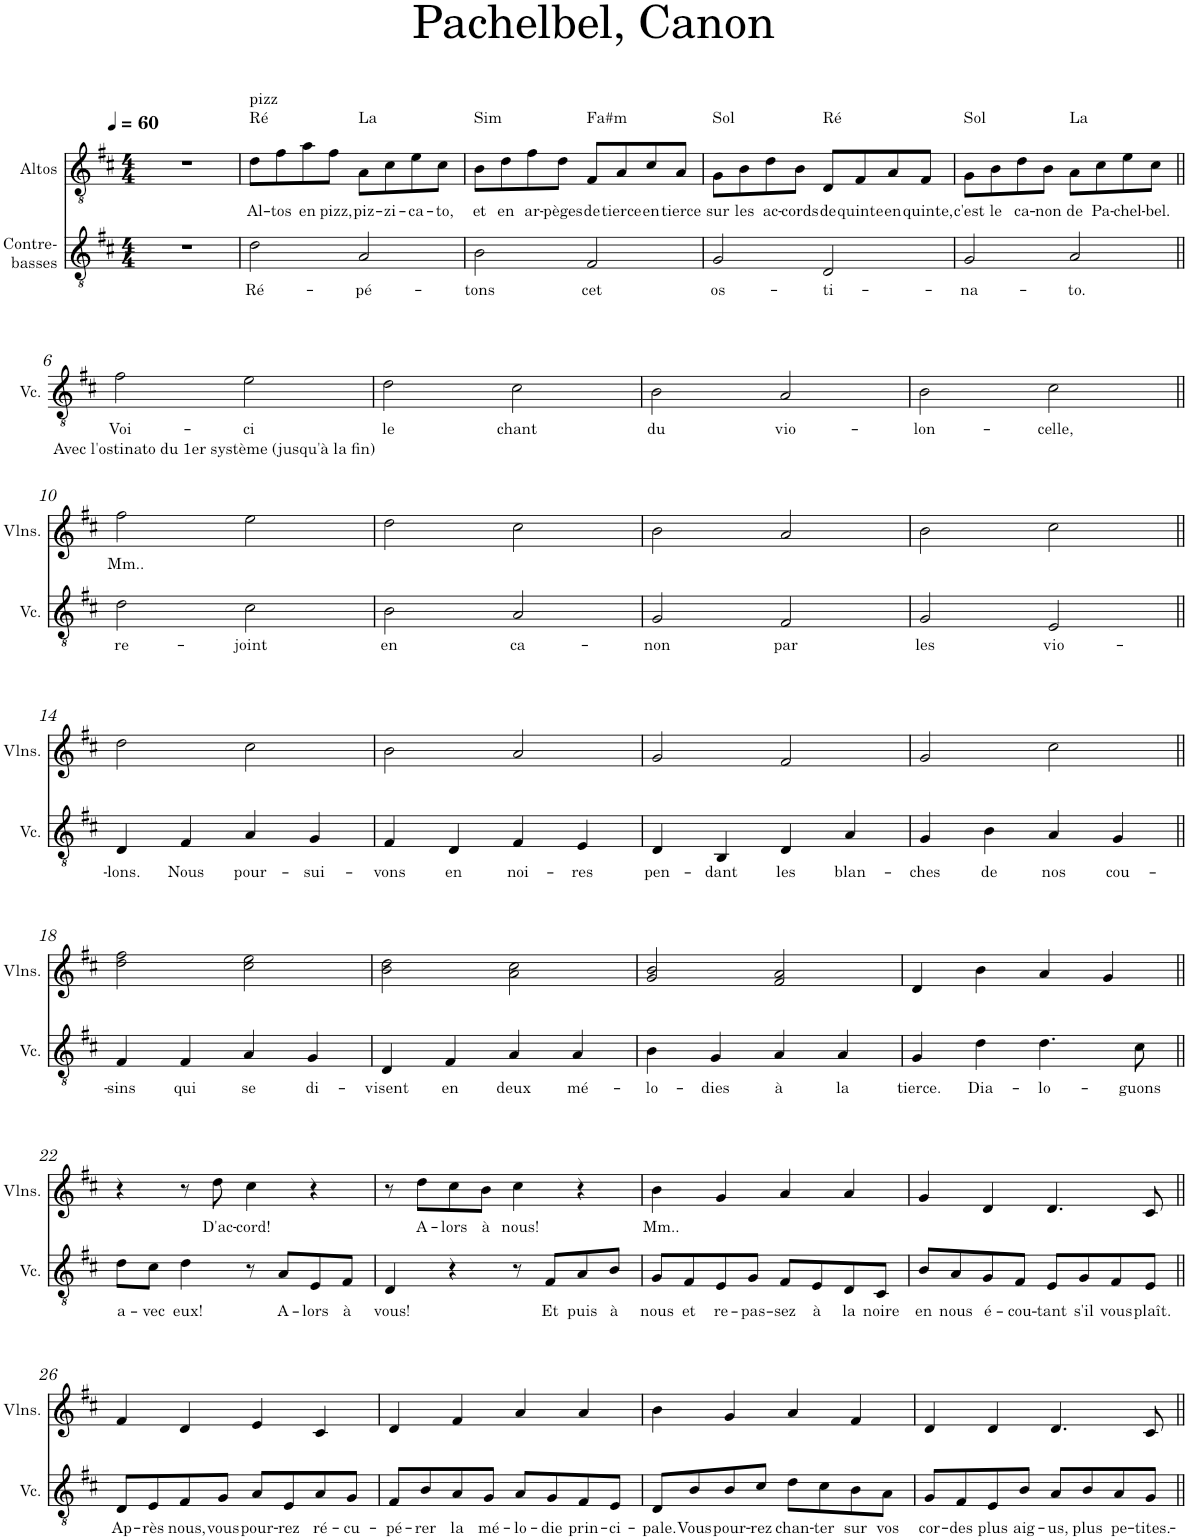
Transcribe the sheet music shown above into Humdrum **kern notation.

**kern	**text	**kern	**text	**kern	**text	**kern	**text	**kern	**kern	**kern	**kern	**kern
*part9	*part9	*part8	*part8	*part7	*part7	*part6	*part6	*part5	*part4	*part3	*part2	*part1
*staff9	*staff9	*staff8	*staff8	*staff7	*staff7	*staff6	*staff6	*staff5	*staff4	*staff3	*staff2	*staff1
*I"Contre- basses	*	*I"Altos	*	*I"Violoncelle	*	*I"Violons	*	*I"Tuba	*I"Contrebasses	*I"Altos	*I"Altos	*I"Altos
*I'Cbs.	*	*I'Alt.	*	*I'Vc.	*	*I'Vlns.	*	*I'Tba.	*I'Cbs.	*I'Alt.	*I'Alt.	*I'Alt.
*	*	*	*	*	*	*	*	*stria5	*stria5	*stria5	*stria5	*stria5
*clefGv2	*	*clefGv2	*	*clefGv2	*	*clefG2	*	*clefGvv2	*clefGv2	*clefGv2	*clefGv2	*clefGv2
*Trd7c12	*	*	*	*	*	*	*	*	*Trd7c12	*	*	*
*k[f#c#]	*	*k[f#c#]	*	*k[f#c#]	*	*k[f#c#]	*	*k[f#c#]	*k[f#c#]	*k[f#c#]	*k[f#c#]	*k[f#c#]
*M4/4	*	*M4/4	*	*M4/4	*	*M4/4	*	*M4/4	*M4/4	*M4/4	*M4/4	*M4/4
*MM60	*	*MM60	*	*MM60	*	*MM60	*	*MM60	*MM60	*MM60	*MM60	*MM60
=1	=1	=1	=1	=1	=1	=1	=1	=1	=1	=1	=1	=1
!	!	!	!	!	!	!	!	!	!	!	!	!LO:TX:a:t=pizz
!	!	!	!	!	!	!	!	!	!	!	!LO:TX:a:t=pizz	!
1r	.	1r	.	1r	.	1r	.	4D'	4d'	8d\L	8D/L	8d\L
.	.	.	.	.	.	.	.	.	.	8f#\J	8A/J	8f#\J
.	.	.	.	.	.	.	.	4D'	4d'	8a\L	8d\L	8a\L
.	.	.	.	.	.	.	.	.	.	8f#\J	8f#\J	8f#\J
.	.	.	.	.	.	.	.	4AA'	4A'	8A\L	8AA/L	8A\L
.	.	.	.	.	.	.	.	.	.	8c#\J	8E/J	8c#\J
.	.	.	.	.	.	.	.	4AA'	4A'	8e\L	8A\L	8e\L
.	.	.	.	.	.	.	.	.	.	8c#\J	8c#\J	8c#\J
=2	=2	=2	=2	=2	=2	=2	=2	=2	=2	=2	=2	=2
!	!	!	!	!	!	!	!	!	!	!	!	!LO:TX:a:t=pizz
!	!	!LO:TX:a:t=Ré	!	!	!	!	!	!	!	!	!	!
!	!	!LO:TX:a:t=pizz	!	!	!	!	!	!	!	!	!	!
!	!LO:LY:b	!	!LO:LY:b	!	!	!	!	!	!	!	!	!
2d\	Ré-	8d\L	Al-	1r	.	1r	.	2D	2d	8d\L	8D/L	8d\L
!	!	!	!LO:LY:b	!	!	!	!	!	!	!	!	!
.	.	8f#\	-tos	.	.	.	.	.	.	8f#\J	8A/J	8f#\J
!	!	!	!LO:LY:b	!	!	!	!	!	!	!	!	!
.	.	8a\	en	.	.	.	.	.	.	8a\L	8d\L	8a\L
!	!	!	!LO:LY:b	!	!	!	!	!	!	!	!	!
.	.	8f#\J	pizz,	.	.	.	.	.	.	8f#\J	8f#\J	8f#\J
!	!	!LO:TX:a:t=La	!	!	!	!	!	!	!	!	!	!
!	!LO:LY:b	!	!LO:LY:b	!	!	!	!	!	!	!	!	!
2A/	-pé-	8A\L	piz-	.	.	.	.	2AA	2A	8A\L	8AA/L	8A\L
!	!	!	!LO:LY:b	!	!	!	!	!	!	!	!	!
.	.	8c#\	-zi-	.	.	.	.	.	.	8c#\J	8E/J	8c#\J
!	!	!	!LO:LY:b	!	!	!	!	!	!	!	!	!
.	.	8e\	-ca-	.	.	.	.	.	.	8e\L	8A\L	8e\L
!	!	!	!LO:LY:b	!	!	!	!	!	!	!	!	!
.	.	8c#\J	-to,	.	.	.	.	.	.	8c#\J	8c#\J	8c#\J
=3	=3	=3	=3	=3	=3	=3	=3	=3	=3	=3	=3	=3
!	!	!LO:TX:a:t=Sim	!	!	!	!	!	!	!	!	!	!
!	!LO:LY:b	!	!LO:LY:b	!	!	!	!	!	!	!	!	!
2B\	-tons	8B\L	et	1r	.	1r	.	2BB	2B	8B\L	8BB/L	8B\L
!	!	!	!LO:LY:b	!	!	!	!	!	!	!	!	!
.	.	8d\	en	.	.	.	.	.	.	8d\J	8F#/J	8d\J
!	!	!	!LO:LY:b	!	!	!	!	!	!	!	!	!
.	.	8f#\	ar-	.	.	.	.	.	.	8f#\L	8B\L	8f#\L
!	!	!	!LO:LY:b	!	!	!	!	!	!	!	!	!
.	.	8d\J	-pèges	.	.	.	.	.	.	8d\J	8d\J	8d\J
!	!	!LO:TX:a:t=Fa#m	!	!	!	!	!	!	!	!	!	!
!	!LO:LY:b	!	!LO:LY:b	!	!	!	!	!	!	!	!	!
2F#/	cet	8F#/L	de	.	.	.	.	2FF#	2F#	8F#/L	8FF#/L	8F#/L
!	!	!	!LO:LY:b	!	!	!	!	!	!	!	!	!
.	.	8A/	tierce	.	.	.	.	.	.	8A/J	8C#/J	8A/J
!	!	!	!LO:LY:b	!	!	!	!	!	!	!	!	!
.	.	8c#/	en	.	.	.	.	.	.	8c#\L	8F#/L	8c#\L
!	!	!	!LO:LY:b	!	!	!	!	!	!	!	!	!
.	.	8A/J	tierce	.	.	.	.	.	.	8A\J	8A/J	8A\J
=4	=4	=4	=4	=4	=4	=4	=4	=4	=4	=4	=4	=4
!	!	!LO:TX:a:t=Sol	!	!	!	!	!	!	!	!	!	!
!	!LO:LY:b	!	!LO:LY:b	!	!	!	!	!	!	!	!	!
2G/	os-	8G\L	sur	1r	.	1r	.	2GG	2G	8G/L	8GG/L	8G/L
!	!	!	!LO:LY:b	!	!	!	!	!	!	!	!	!
.	.	8B\	les	.	.	.	.	.	.	8B/J	8D/J	8B/J
!	!	!	!LO:LY:b	!	!	!	!	!	!	!	!	!
.	.	8d\	ac-	.	.	.	.	.	.	8d\L	8G/L	8d\L
!	!	!	!LO:LY:b	!	!	!	!	!	!	!	!	!
.	.	8B\J	-cords	.	.	.	.	.	.	8B\J	8B/J	8B\J
!	!	!LO:TX:a:t=Ré	!	!	!	!	!	!	!	!	!	!
!	!LO:LY:b	!	!LO:LY:b	!	!	!	!	!	!	!	!	!
2D/	-ti-	8D/L	de	.	.	.	.	2DD	2D	8D/L	8DD/L	8D/L
!	!	!	!LO:LY:b	!	!	!	!	!	!	!	!	!
.	.	8F#/	quinte	.	.	.	.	.	.	8F#/J	8AA/J	8F#/J
!	!	!	!LO:LY:b	!	!	!	!	!	!	!	!	!
.	.	8A/	en	.	.	.	.	.	.	8A/L	8D/L	8A/L
!	!	!	!LO:LY:b	!	!	!	!	!	!	!	!	!
.	.	8F#/J	quinte,	.	.	.	.	.	.	8F#/J	8F#/J	8F#/J
=5	=5	=5	=5	=5	=5	=5	=5	=5	=5	=5	=5	=5
!	!	!LO:TX:a:t=Sol	!	!	!	!	!	!	!	!	!	!
!	!LO:LY:b	!	!LO:LY:b	!	!	!	!	!	!	!	!	!
2G/	-na-	8G\L	c'est	1r	.	1r	.	2GG	2G	8G/L	8GG/L	8G/L
!	!	!	!LO:LY:b	!	!	!	!	!	!	!	!	!
.	.	8B\	le	.	.	.	.	.	.	8B/J	8D/J	8B/J
!	!	!	!LO:LY:b	!	!	!	!	!	!	!	!	!
.	.	8d\	ca-	.	.	.	.	.	.	8d\L	8G/L	8d\L
!	!	!	!LO:LY:b	!	!	!	!	!	!	!	!	!
.	.	8B\J	-non	.	.	.	.	.	.	8B\J	8B/J	8B\J
!	!	!LO:TX:a:t=La	!	!	!	!	!	!	!	!	!	!
!	!LO:LY:b	!	!LO:LY:b	!	!	!	!	!	!	!	!	!
2A/	-to.	8A\L	de	.	.	.	.	2AA	2A	8A\L	8AA/L	8A\L
!	!	!	!LO:LY:b	!	!	!	!	!	!	!	!	!
.	.	8c#\	Pa-	.	.	.	.	.	.	8c#\J	8E/J	8c#\J
!	!	!	!LO:LY:b	!	!	!	!	!	!	!	!	!
.	.	8e\	-chel-	.	.	.	.	.	.	8e\L	8A\L	8e\L
!	!	!	!LO:LY:b	!	!	!	!	!	!	!	!	!
.	.	8c#\J	-bel.	.	.	.	.	.	.	8c#\J	8c#\J	8c#\J
!!LO:LB:g=z
=6||	=6||	=6||	=6||	=6||	=6||	=6||	=6||	=6||	=6||	=6||	=6||	=6||
!	!	!	!	!LO:TX:b:t=Avec l'ostinato du 1er système (jusqu'à la fin)	!	!	!	!	!	!	!	!
!	!	!	!	!	!LO:LY:b	!	!	!	!	!	!	!
1r	.	1r	.	2f#\	Voi-	1r	.	2D	2d	1r	8d\L	8D/L
.	.	.	.	.	.	.	.	.	.	.	8f#\J	8A/J
.	.	.	.	.	.	.	.	.	.	.	8a\L	8d\L
.	.	.	.	.	.	.	.	.	.	.	8f#\J	8f#\J
!	!	!	!	!	!LO:LY:b	!	!	!	!	!	!	!
.	.	.	.	2e\	-ci	.	.	2AA	2A	.	8A\L	8AA/L
.	.	.	.	.	.	.	.	.	.	.	8c#\J	8E/J
.	.	.	.	.	.	.	.	.	.	.	8e\L	8A\L
.	.	.	.	.	.	.	.	.	.	.	8c#\J	8c#\J
=7	=7	=7	=7	=7	=7	=7	=7	=7	=7	=7	=7	=7
!	!	!	!	!	!LO:LY:b	!	!	!	!	!	!	!
1r	.	1r	.	2d\	le	1r	.	2BB	2B	1r	8B\L	8BB/L
.	.	.	.	.	.	.	.	.	.	.	8d\J	8F#/J
.	.	.	.	.	.	.	.	.	.	.	8f#\L	8B\L
.	.	.	.	.	.	.	.	.	.	.	8d\J	8d\J
!	!	!	!	!	!LO:LY:b	!	!	!	!	!	!	!
.	.	.	.	2c#\	chant	.	.	2FF#	2F#	.	8F#/L	8FF#/L
.	.	.	.	.	.	.	.	.	.	.	8A/J	8C#/J
.	.	.	.	.	.	.	.	.	.	.	8c#\L	8F#/L
.	.	.	.	.	.	.	.	.	.	.	8A\J	8A/J
=8	=8	=8	=8	=8	=8	=8	=8	=8	=8	=8	=8	=8
!	!	!	!	!	!LO:LY:b	!	!	!	!	!	!	!
1r	.	1r	.	2B\	du	1r	.	2GG	2G	1r	8G/L	8GG/L
.	.	.	.	.	.	.	.	.	.	.	8B/J	8D/J
.	.	.	.	.	.	.	.	.	.	.	8d\L	8G/L
.	.	.	.	.	.	.	.	.	.	.	8B\J	8B/J
!	!	!	!	!	!LO:LY:b	!	!	!	!	!	!	!
.	.	.	.	2A/	vio-	.	.	2DD	2D	.	8D/L	8DD/L
.	.	.	.	.	.	.	.	.	.	.	8F#/J	8AA/J
.	.	.	.	.	.	.	.	.	.	.	8A/L	8D/L
.	.	.	.	.	.	.	.	.	.	.	8F#/J	8F#/J
=9	=9	=9	=9	=9	=9	=9	=9	=9	=9	=9	=9	=9
!	!	!	!	!	!LO:LY:b	!	!	!	!	!	!	!
1r	.	1r	.	2B\	-lon-	1r	.	2GG	2G	1r	8G/L	8GG/L
.	.	.	.	.	.	.	.	.	.	.	8B/J	8D/J
.	.	.	.	.	.	.	.	.	.	.	8d\L	8G/L
.	.	.	.	.	.	.	.	.	.	.	8B\J	8B/J
!	!	!	!	!	!LO:LY:b	!	!	!	!	!	!	!
.	.	.	.	2c#\	-celle,	.	.	2AA	2A	.	8A\L	8AA/L
.	.	.	.	.	.	.	.	.	.	.	8c#\J	8E/J
.	.	.	.	.	.	.	.	.	.	.	8e\L	8A\L
.	.	.	.	.	.	.	.	.	.	.	8c#\J	8c#\J
!!LO:LB:g=z
=10||	=10||	=10||	=10||	=10||	=10||	=10||	=10||	=10||	=10||	=10||	=10||	=10||
!	!	!	!	!	!LO:LY:b	!	!LO:LY:b	!	!	!	!	!
1r	.	1r	.	2d\	re-	2ff#\	Mm..	2D	2d	1r	8d\L	8D/L
.	.	.	.	.	.	.	.	.	.	.	8f#\J	8A/J
.	.	.	.	.	.	.	.	.	.	.	8a\L	8d\L
.	.	.	.	.	.	.	.	.	.	.	8f#\J	8f#\J
!	!	!	!	!	!LO:LY:b	!	!	!	!	!	!	!
.	.	.	.	2c#\	-joint	2ee\	.	2AA	2A	.	8A\L	8AA/L
.	.	.	.	.	.	.	.	.	.	.	8c#\J	8E/J
.	.	.	.	.	.	.	.	.	.	.	8e\L	8A\L
.	.	.	.	.	.	.	.	.	.	.	8c#\J	8c#\J
=11	=11	=11	=11	=11	=11	=11	=11	=11	=11	=11	=11	=11
!	!	!	!	!	!LO:LY:b	!	!	!	!	!	!	!
1r	.	1r	.	2B\	en	2dd\	.	2BB	2B	1r	8B\L	8BB/L
.	.	.	.	.	.	.	.	.	.	.	8d\J	8F#/J
.	.	.	.	.	.	.	.	.	.	.	8f#\L	8B\L
.	.	.	.	.	.	.	.	.	.	.	8d\J	8d\J
!	!	!	!	!	!LO:LY:b	!	!	!	!	!	!	!
.	.	.	.	2A/	ca-	2cc#\	.	2FF#	2F#	.	8F#/L	8FF#/L
.	.	.	.	.	.	.	.	.	.	.	8A/J	8C#/J
.	.	.	.	.	.	.	.	.	.	.	8c#\L	8F#/L
.	.	.	.	.	.	.	.	.	.	.	8A\J	8A/J
=12	=12	=12	=12	=12	=12	=12	=12	=12	=12	=12	=12	=12
!	!	!	!	!	!LO:LY:b	!	!	!	!	!	!	!
1r	.	1r	.	2G/	-non	2b\	.	2GG	2G	1r	8G/L	8GG/L
.	.	.	.	.	.	.	.	.	.	.	8B/J	8D/J
.	.	.	.	.	.	.	.	.	.	.	8d\L	8G/L
.	.	.	.	.	.	.	.	.	.	.	8B\J	8B/J
!	!	!	!	!	!LO:LY:b	!	!	!	!	!	!	!
.	.	.	.	2F#/	par	2a/	.	2DD	2D	.	8D/L	8DD/L
.	.	.	.	.	.	.	.	.	.	.	8F#/J	8AA/J
.	.	.	.	.	.	.	.	.	.	.	8A/L	8D/L
.	.	.	.	.	.	.	.	.	.	.	8F#/J	8F#/J
=13	=13	=13	=13	=13	=13	=13	=13	=13	=13	=13	=13	=13
!	!	!	!	!	!LO:LY:b	!	!	!	!	!	!	!
1r	.	1r	.	2G/	les	2b\	.	2GG	2G	1r	8G/L	8GG/L
.	.	.	.	.	.	.	.	.	.	.	8B/J	8D/J
.	.	.	.	.	.	.	.	.	.	.	8d\L	8G/L
.	.	.	.	.	.	.	.	.	.	.	8B\J	8B/J
!	!	!	!	!	!LO:LY:b	!	!	!	!	!	!	!
.	.	.	.	2E/	vio-	2cc#\	.	2AA	2A	.	8A\L	8AA/L
.	.	.	.	.	.	.	.	.	.	.	8c#\J	8E/J
.	.	.	.	.	.	.	.	.	.	.	8e\L	8A\L
.	.	.	.	.	.	.	.	.	.	.	8c#\J	8c#\J
!!LO:LB:g=z
=14||	=14||	=14||	=14||	=14||	=14||	=14||	=14||	=14||	=14||	=14||	=14||	=14||
!	!	!	!	!	!LO:LY:b	!	!	!	!	!	!	!
1r	.	1r	.	4D/	-lons.	2dd\	.	2D	2d	1r	8d\L	8D/L
.	.	.	.	.	.	.	.	.	.	.	8f#\J	8A/J
!	!	!	!	!	!LO:LY:b	!	!	!	!	!	!	!
.	.	.	.	4F#/	Nous	.	.	.	.	.	8a\L	8d\L
.	.	.	.	.	.	.	.	.	.	.	8f#\J	8f#\J
!	!	!	!	!	!LO:LY:b	!	!	!	!	!	!	!
.	.	.	.	4A/	pour-	2cc#\	.	2AA	2A	.	8A\L	8AA/L
.	.	.	.	.	.	.	.	.	.	.	8c#\J	8E/J
!	!	!	!	!	!LO:LY:b	!	!	!	!	!	!	!
.	.	.	.	4G/	-sui-	.	.	.	.	.	8e\L	8A\L
.	.	.	.	.	.	.	.	.	.	.	8c#\J	8c#\J
=15	=15	=15	=15	=15	=15	=15	=15	=15	=15	=15	=15	=15
!	!	!	!	!	!LO:LY:b	!	!	!	!	!	!	!
1r	.	1r	.	4F#/	-vons	2b\	.	2BB	2B	1r	8B\L	8BB/L
.	.	.	.	.	.	.	.	.	.	.	8d\J	8F#/J
!	!	!	!	!	!LO:LY:b	!	!	!	!	!	!	!
.	.	.	.	4D/	en	.	.	.	.	.	8f#\L	8B\L
.	.	.	.	.	.	.	.	.	.	.	8d\J	8d\J
!	!	!	!	!	!LO:LY:b	!	!	!	!	!	!	!
.	.	.	.	4F#/	noi-	2a/	.	2FF#	2F#	.	8F#/L	8FF#/L
.	.	.	.	.	.	.	.	.	.	.	8A/J	8C#/J
!	!	!	!	!	!LO:LY:b	!	!	!	!	!	!	!
.	.	.	.	4E/	-res	.	.	.	.	.	8c#\L	8F#/L
.	.	.	.	.	.	.	.	.	.	.	8A\J	8A/J
=16	=16	=16	=16	=16	=16	=16	=16	=16	=16	=16	=16	=16
!	!	!	!	!	!LO:LY:b	!	!	!	!	!	!	!
1r	.	1r	.	4D/	pen-	2g/	.	2GG	2G	1r	8G/L	8GG/L
.	.	.	.	.	.	.	.	.	.	.	8B/J	8D/J
!	!	!	!	!	!LO:LY:b	!	!	!	!	!	!	!
.	.	.	.	4BB/	-dant	.	.	.	.	.	8d\L	8G/L
.	.	.	.	.	.	.	.	.	.	.	8B\J	8B/J
!	!	!	!	!	!LO:LY:b	!	!	!	!	!	!	!
.	.	.	.	4D/	les	2f#/	.	2DD	2D	.	8D/L	8DD/L
.	.	.	.	.	.	.	.	.	.	.	8F#/J	8AA/J
!	!	!	!	!	!LO:LY:b	!	!	!	!	!	!	!
.	.	.	.	4A/	blan-	.	.	.	.	.	8A/L	8D/L
.	.	.	.	.	.	.	.	.	.	.	8F#/J	8F#/J
=17	=17	=17	=17	=17	=17	=17	=17	=17	=17	=17	=17	=17
!	!	!	!	!	!LO:LY:b	!	!	!	!	!	!	!
1r	.	1r	.	4G/	-ches	2g/	.	2GG	2G	1r	8G/L	8GG/L
.	.	.	.	.	.	.	.	.	.	.	8B/J	8D/J
!	!	!	!	!	!LO:LY:b	!	!	!	!	!	!	!
.	.	.	.	4B\	de	.	.	.	.	.	8d\L	8G/L
.	.	.	.	.	.	.	.	.	.	.	8B\J	8B/J
!	!	!	!	!	!LO:LY:b	!	!	!	!	!	!	!
.	.	.	.	4A/	nos	2cc#\	.	2AA	2A	.	8A\L	8AA/L
.	.	.	.	.	.	.	.	.	.	.	8c#\J	8E/J
!	!	!	!	!	!LO:LY:b	!	!	!	!	!	!	!
.	.	.	.	4G/	cou-	.	.	.	.	.	8e\L	8A\L
.	.	.	.	.	.	.	.	.	.	.	8c#\J	8c#\J
!!LO:LB:g=z
=18||	=18||	=18||	=18||	=18||	=18||	=18||	=18||	=18||	=18||	=18||	=18||	=18||
!	!	!	!	!	!LO:LY:b	!	!	!	!	!	!	!
1r	.	1r	.	4F#/	-sins	2dd\ 2ff#\	.	2D	2d	1r	8d\L	8D/L
.	.	.	.	.	.	.	.	.	.	.	8f#\J	8A/J
!	!	!	!	!	!LO:LY:b	!	!	!	!	!	!	!
.	.	.	.	4F#/	qui	.	.	.	.	.	8a\L	8d\L
.	.	.	.	.	.	.	.	.	.	.	8f#\J	8f#\J
!	!	!	!	!	!LO:LY:b	!	!	!	!	!	!	!
.	.	.	.	4A/	se	2cc#\ 2ee\	.	2AA	2A	.	8A\L	8AA/L
.	.	.	.	.	.	.	.	.	.	.	8c#\J	8E/J
!	!	!	!	!	!LO:LY:b	!	!	!	!	!	!	!
.	.	.	.	4G/	di-	.	.	.	.	.	8e\L	8A\L
.	.	.	.	.	.	.	.	.	.	.	8c#\J	8c#\J
=19	=19	=19	=19	=19	=19	=19	=19	=19	=19	=19	=19	=19
!	!	!	!	!	!LO:LY:b	!	!	!	!	!	!	!
1r	.	1r	.	4D/	-visent	2b\ 2dd\	.	2BB	2B	1r	8B\L	8BB/L
.	.	.	.	.	.	.	.	.	.	.	8d\J	8F#/J
!	!	!	!	!	!LO:LY:b	!	!	!	!	!	!	!
.	.	.	.	4F#/	en	.	.	.	.	.	8f#\L	8B\L
.	.	.	.	.	.	.	.	.	.	.	8d\J	8d\J
!	!	!	!	!	!LO:LY:b	!	!	!	!	!	!	!
.	.	.	.	4A/	deux	2a\ 2cc#\	.	2FF#	2F#	.	8F#/L	8FF#/L
.	.	.	.	.	.	.	.	.	.	.	8A/J	8C#/J
!	!	!	!	!	!LO:LY:b	!	!	!	!	!	!	!
.	.	.	.	4A/	mé-	.	.	.	.	.	8c#\L	8F#/L
.	.	.	.	.	.	.	.	.	.	.	8A\J	8A/J
=20	=20	=20	=20	=20	=20	=20	=20	=20	=20	=20	=20	=20
!	!	!	!	!	!LO:LY:b	!	!	!	!	!	!	!
1r	.	1r	.	4B\	-lo-	2g/ 2b/	.	2GG	2G	1r	8G/L	8GG/L
.	.	.	.	.	.	.	.	.	.	.	8B/J	8D/J
!	!	!	!	!	!LO:LY:b	!	!	!	!	!	!	!
.	.	.	.	4G/	-dies	.	.	.	.	.	8d\L	8G/L
.	.	.	.	.	.	.	.	.	.	.	8B\J	8B/J
!	!	!	!	!	!LO:LY:b	!	!	!	!	!	!	!
.	.	.	.	4A/	à	2f#/ 2a/	.	2DD	2D	.	8D/L	8DD/L
.	.	.	.	.	.	.	.	.	.	.	8F#/J	8AA/J
!	!	!	!	!	!LO:LY:b	!	!	!	!	!	!	!
.	.	.	.	4A/	la	.	.	.	.	.	8A/L	8D/L
.	.	.	.	.	.	.	.	.	.	.	8F#/J	8F#/J
=21	=21	=21	=21	=21	=21	=21	=21	=21	=21	=21	=21	=21
!	!	!	!	!	!LO:LY:b	!	!	!	!	!	!	!
1r	.	1r	.	4G/	tierce.	4d/	.	2GG	2G	1r	8G/L	8GG/L
.	.	.	.	.	.	.	.	.	.	.	8B/J	8D/J
!	!	!	!	!	!LO:LY:b	!	!	!	!	!	!	!
.	.	.	.	4d\	Dia-	4b\	.	.	.	.	8d\L	8G/L
.	.	.	.	.	.	.	.	.	.	.	8B\J	8B/J
!	!	!	!	!	!LO:LY:b	!	!	!	!	!	!	!
.	.	.	.	4.d\	-lo-	4a/	.	2AA	2A	.	8A\L	8AA/L
.	.	.	.	.	.	.	.	.	.	.	8c#\J	8E/J
.	.	.	.	.	.	4g/	.	.	.	.	8e\L	8A\L
!	!	!	!	!	!LO:LY:b	!	!	!	!	!	!	!
.	.	.	.	8c#\	-guons	.	.	.	.	.	8c#\J	8c#\J
!!LO:LB:g=z
=22||	=22||	=22||	=22||	=22||	=22||	=22||	=22||	=22||	=22||	=22||	=22||	=22||
!	!	!	!	!	!LO:LY:b	!	!	!	!	!	!	!
1r	.	1r	.	8d\L	a-	4r	.	2D	2d	1r	8d\L	8D/L
!	!	!	!	!	!LO:LY:b	!	!	!	!	!	!	!
.	.	.	.	8c#\J	-vec	.	.	.	.	.	8f#\J	8A/J
!	!	!	!	!	!LO:LY:b	!	!	!	!	!	!	!
.	.	.	.	4d\	eux!	8r	.	.	.	.	8a\L	8d\L
!	!	!	!	!	!	!	!LO:LY:b	!	!	!	!	!
.	.	.	.	.	.	8dd\	D'ac-	.	.	.	8f#\J	8f#\J
!	!	!	!	!	!	!	!LO:LY:b	!	!	!	!	!
.	.	.	.	8r	.	4cc#\	-cord!	2AA	2A	.	8A\L	8AA/L
!	!	!	!	!	!LO:LY:b	!	!	!	!	!	!	!
.	.	.	.	8A/L	A-	.	.	.	.	.	8c#\J	8E/J
!	!	!	!	!	!LO:LY:b	!	!	!	!	!	!	!
.	.	.	.	8E/	-lors	4r	.	.	.	.	8e\L	8A\L
!	!	!	!	!	!LO:LY:b	!	!	!	!	!	!	!
.	.	.	.	8F#/J	à	.	.	.	.	.	8c#\J	8c#\J
=23	=23	=23	=23	=23	=23	=23	=23	=23	=23	=23	=23	=23
!	!	!	!	!	!LO:LY:b	!	!	!	!	!	!	!
1r	.	1r	.	4D/	vous!	8r	.	2BB	2B	1r	8B\L	8BB/L
!	!	!	!	!	!	!	!LO:LY:b	!	!	!	!	!
.	.	.	.	.	.	8dd\L	A-	.	.	.	8d\J	8F#/J
!	!	!	!	!	!	!	!LO:LY:b	!	!	!	!	!
.	.	.	.	4r	.	8cc#\	-lors	.	.	.	8f#\L	8B\L
!	!	!	!	!	!	!	!LO:LY:b	!	!	!	!	!
.	.	.	.	.	.	8b\J	à	.	.	.	8d\J	8d\J
!	!	!	!	!	!	!	!LO:LY:b	!	!	!	!	!
.	.	.	.	8r	.	4cc#\	nous!	2FF#	2F#	.	8F#/L	8FF#/L
!	!	!	!	!	!LO:LY:b	!	!	!	!	!	!	!
.	.	.	.	8F#/L	Et	.	.	.	.	.	8A/J	8C#/J
!	!	!	!	!	!LO:LY:b	!	!	!	!	!	!	!
.	.	.	.	8A/	puis	4r	.	.	.	.	8c#\L	8F#/L
!	!	!	!	!	!LO:LY:b	!	!	!	!	!	!	!
.	.	.	.	8B/J	à	.	.	.	.	.	8A\J	8A/J
=24	=24	=24	=24	=24	=24	=24	=24	=24	=24	=24	=24	=24
!	!	!	!	!	!LO:LY:b	!	!LO:LY:b	!	!	!	!	!
1r	.	1r	.	8G/L	nous	4b\	Mm..	2GG	2G	1r	8G/L	8GG/L
!	!	!	!	!	!LO:LY:b	!	!	!	!	!	!	!
.	.	.	.	8F#/	et	.	.	.	.	.	8B/J	8D/J
!	!	!	!	!	!LO:LY:b	!	!	!	!	!	!	!
.	.	.	.	8E/	re-	4g/	.	.	.	.	8d\L	8G/L
!	!	!	!	!	!LO:LY:b	!	!	!	!	!	!	!
.	.	.	.	8G/J	-pas-	.	.	.	.	.	8B\J	8B/J
!	!	!	!	!	!LO:LY:b	!	!	!	!	!	!	!
.	.	.	.	8F#/L	-sez	4a/	.	2DD	2D	.	8D/L	8DD/L
!	!	!	!	!	!LO:LY:b	!	!	!	!	!	!	!
.	.	.	.	8E/	à	.	.	.	.	.	8F#/J	8AA/J
!	!	!	!	!	!LO:LY:b	!	!	!	!	!	!	!
.	.	.	.	8D/	la	4a/	.	.	.	.	8A/L	8D/L
!	!	!	!	!	!LO:LY:b	!	!	!	!	!	!	!
.	.	.	.	8C#/J	noire	.	.	.	.	.	8F#/J	8F#/J
=25	=25	=25	=25	=25	=25	=25	=25	=25	=25	=25	=25	=25
!	!	!	!	!	!LO:LY:b	!	!	!	!	!	!	!
1r	.	1r	.	8B/L	en	4g/	.	2GG	2G	1r	8G/L	8GG/L
!	!	!	!	!	!LO:LY:b	!	!	!	!	!	!	!
.	.	.	.	8A/	nous	.	.	.	.	.	8B/J	8D/J
!	!	!	!	!	!LO:LY:b	!	!	!	!	!	!	!
.	.	.	.	8G/	é-	4d/	.	.	.	.	8d\L	8G/L
!	!	!	!	!	!LO:LY:b	!	!	!	!	!	!	!
.	.	.	.	8F#/J	-cou-	.	.	.	.	.	8B\J	8B/J
!	!	!	!	!	!LO:LY:b	!	!	!	!	!	!	!
.	.	.	.	8E/L	-tant	4.d/	.	2AA	2A	.	8A\L	8AA/L
!	!	!	!	!	!LO:LY:b	!	!	!	!	!	!	!
.	.	.	.	8G/	s'il	.	.	.	.	.	8c#\J	8E/J
!	!	!	!	!	!LO:LY:b	!	!	!	!	!	!	!
.	.	.	.	8F#/	vous	.	.	.	.	.	8e\L	8A\L
!	!	!	!	!	!LO:LY:b	!	!	!	!	!	!	!
.	.	.	.	8E/J	plaît.	8c#/	.	.	.	.	8c#\J	8c#\J
!!LO:LB:g=z
=26||	=26||	=26||	=26||	=26||	=26||	=26||	=26||	=26||	=26||	=26||	=26||	=26||
!	!	!	!	!	!LO:LY:b	!	!	!	!	!	!	!
1r	.	1r	.	8D/L	Ap-	4f#/	.	2D	2d	1r	8d\L	8D/L
!	!	!	!	!	!LO:LY:b	!	!	!	!	!	!	!
.	.	.	.	8E/	-rès	.	.	.	.	.	8f#\J	8A/J
!	!	!	!	!	!LO:LY:b	!	!	!	!	!	!	!
.	.	.	.	8F#/	nous,	4d/	.	.	.	.	8a\L	8d\L
!	!	!	!	!	!LO:LY:b	!	!	!	!	!	!	!
.	.	.	.	8G/J	vous	.	.	.	.	.	8f#\J	8f#\J
!	!	!	!	!	!LO:LY:b	!	!	!	!	!	!	!
.	.	.	.	8A/L	pour-	4e/	.	2AA	2A	.	8A\L	8AA/L
!	!	!	!	!	!LO:LY:b	!	!	!	!	!	!	!
.	.	.	.	8E/	-rez	.	.	.	.	.	8c#\J	8E/J
!	!	!	!	!	!LO:LY:b	!	!	!	!	!	!	!
.	.	.	.	8A/	ré-	4c#/	.	.	.	.	8e\L	8A\L
!	!	!	!	!	!LO:LY:b	!	!	!	!	!	!	!
.	.	.	.	8G/J	-cu-	.	.	.	.	.	8c#\J	8c#\J
=27	=27	=27	=27	=27	=27	=27	=27	=27	=27	=27	=27	=27
!	!	!	!	!	!LO:LY:b	!	!	!	!	!	!	!
1r	.	1r	.	8F#/L	-pé-	4d/	.	2BB	2B	1r	8B\L	8BB/L
!	!	!	!	!	!LO:LY:b	!	!	!	!	!	!	!
.	.	.	.	8B/	-rer	.	.	.	.	.	8d\J	8F#/J
!	!	!	!	!	!LO:LY:b	!	!	!	!	!	!	!
.	.	.	.	8A/	la	4f#/	.	.	.	.	8f#\L	8B\L
!	!	!	!	!	!LO:LY:b	!	!	!	!	!	!	!
.	.	.	.	8G/J	mé-	.	.	.	.	.	8d\J	8d\J
!	!	!	!	!	!LO:LY:b	!	!	!	!	!	!	!
.	.	.	.	8A/L	-lo-	4a/	.	2FF#	2F#	.	8F#/L	8FF#/L
!	!	!	!	!	!LO:LY:b	!	!	!	!	!	!	!
.	.	.	.	8G/	-die	.	.	.	.	.	8A/J	8C#/J
!	!	!	!	!	!LO:LY:b	!	!	!	!	!	!	!
.	.	.	.	8F#/	prin-	4a/	.	.	.	.	8c#\L	8F#/L
!	!	!	!	!	!LO:LY:b	!	!	!	!	!	!	!
.	.	.	.	8E/J	-ci-	.	.	.	.	.	8A\J	8A/J
=28	=28	=28	=28	=28	=28	=28	=28	=28	=28	=28	=28	=28
!	!	!	!	!	!LO:LY:b	!	!	!	!	!	!	!
1r	.	1r	.	8D/L	-pale.	4b\	.	2GG	2G	1r	8G/L	8GG/L
!	!	!	!	!	!LO:LY:b	!	!	!	!	!	!	!
.	.	.	.	8B/	Vous	.	.	.	.	.	8B/J	8D/J
!	!	!	!	!	!LO:LY:b	!	!	!	!	!	!	!
.	.	.	.	8B/	pour-	4g/	.	.	.	.	8d\L	8G/L
!	!	!	!	!	!LO:LY:b	!	!	!	!	!	!	!
.	.	.	.	8c#/J	-rez	.	.	.	.	.	8B\J	8B/J
!	!	!	!	!	!LO:LY:b	!	!	!	!	!	!	!
.	.	.	.	8d\L	chan-	4a/	.	2DD	2D	.	8D/L	8DD/L
!	!	!	!	!	!LO:LY:b	!	!	!	!	!	!	!
.	.	.	.	8c#\	-ter	.	.	.	.	.	8F#/J	8AA/J
!	!	!	!	!	!LO:LY:b	!	!	!	!	!	!	!
.	.	.	.	8B\	sur	4f#/	.	.	.	.	8A/L	8D/L
!	!	!	!	!	!LO:LY:b	!	!	!	!	!	!	!
.	.	.	.	8A\J	vos	.	.	.	.	.	8F#/J	8F#/J
=29	=29	=29	=29	=29	=29	=29	=29	=29	=29	=29	=29	=29
!	!	!	!	!	!LO:LY:b	!	!	!	!	!	!	!
1r	.	1r	.	8G/L	cor-	4d/	.	2GG	2G	1r	8G/L	8GG/L
!	!	!	!	!	!LO:LY:b	!	!	!	!	!	!	!
.	.	.	.	8F#/	-des	.	.	.	.	.	8B/J	8D/J
!	!	!	!	!	!LO:LY:b	!	!	!	!	!	!	!
.	.	.	.	8E/	plus	4d/	.	.	.	.	8d\L	8G/L
!	!	!	!	!	!LO:LY:b	!	!	!	!	!	!	!
.	.	.	.	8B/J	aig-	.	.	.	.	.	8B\J	8B/J
!	!	!	!	!	!LO:LY:b	!	!	!	!	!	!	!
.	.	.	.	8A/L	-us,	4.d/	.	2AA	2A	.	8A\L	8AA/L
!	!	!	!	!	!LO:LY:b	!	!	!	!	!	!	!
.	.	.	.	8B/	plus	.	.	.	.	.	8c#\J	8E/J
!	!	!	!	!	!LO:LY:b	!	!	!	!	!	!	!
.	.	.	.	8A/	pe-	.	.	.	.	.	8e\L	8A\L
!	!	!	!	!	!LO:LY:b	!	!	!	!	!	!	!
.	.	.	.	8G/J	-tites.-	8c#/	.	.	.	.	8c#\J	8c#\J
=||	=||	=||	=||	=||	=||	=||	=||	=||	=||	=||	=||	=||
*-	*-	*-	*-	*-	*-	*-	*-	*-	*-	*-	*-	*-
